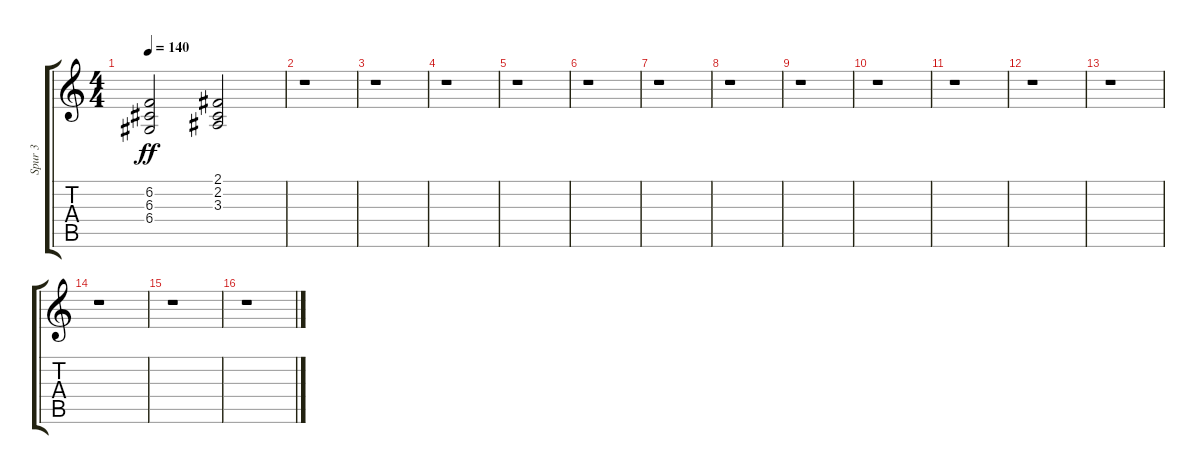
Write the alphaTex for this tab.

\track ("Spur 3" "Spur 3") {instrument synthstrings1}
\staff {score tabs}
\tuning (E4 B3 G3 D3 A2 E2) {hide}
\ts (4 4)
\tempo 140
\clef g2
\ks c
(6.2 6.3 6.4).2{dy ff} (2.1 2.2 3.3).2 |
r.1 |
r.1 |
r.1 |
r.1 |
r.1 |
r.1 |
r.1 |
r.1 |
r.1 |
r.1 |
r.1 |
r.1 |
r.1 |
r.1 |
r.1
